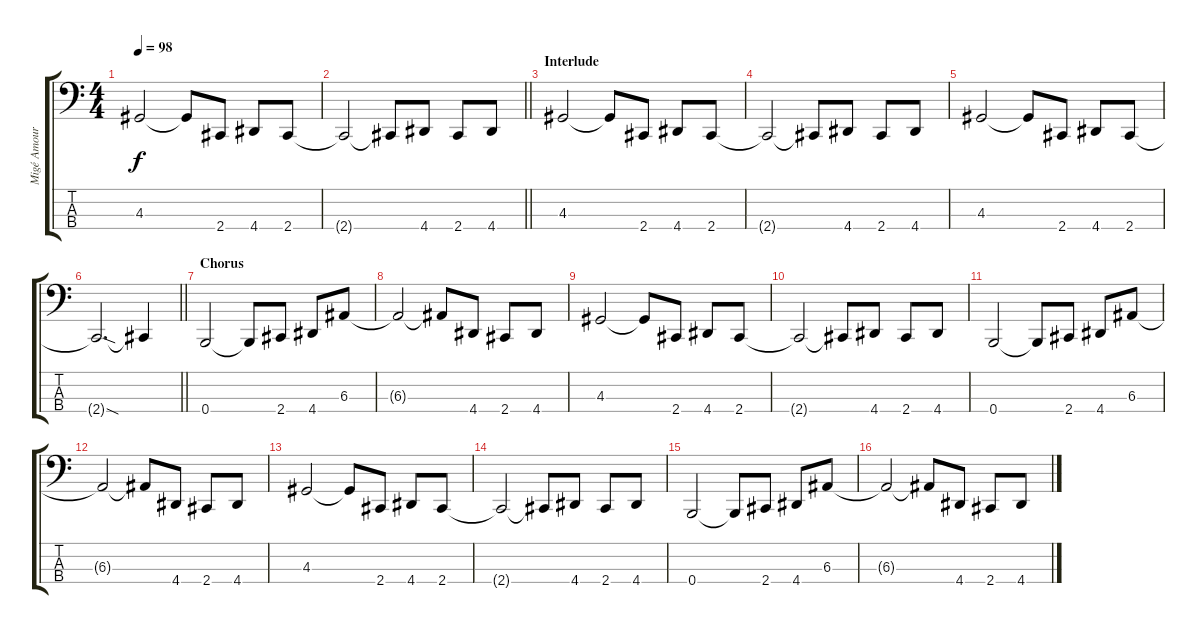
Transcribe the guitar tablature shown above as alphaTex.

\track ("Migé Amour (Bass)" "Migé Amour") {instrument electricbassfinger}
\staff {score tabs}
\tuning (D2 A1 E1 B0) {hide}
\ts (4 4)
\tempo 98
\clef f4
\ks c
4.3.2{dy f} 4.3{t}.8 2.4.8 4.4.8 2.4.8 |
\barLineRight lightlight
2.4{t}.2 2.4{t}.8 4.4.8 2.4.8 4.4.8 |
\section ("" "Interlude")
4.3.2 4.3{t}.8 2.4.8 4.4.8 2.4.8 |
2.4{t}.2 2.4{t}.8 4.4.8 2.4.8 4.4.8 |
4.3.2 4.3{t}.8 2.4.8 4.4.8 2.4.8 |
\barLineRight lightlight
2.4{sod t}.2{d} 2.4{t}.4 |
\section ("" "Chorus")
0.4.2 0.4{t}.8 2.4.8 4.4.8 6.3.8 |
6.3{t}.2 6.3{t}.8 4.4.8 2.4.8 4.4.8 |
4.3.2 4.3{t}.8 2.4.8 4.4.8 2.4.8 |
2.4{t}.2 2.4{t}.8 4.4.8 2.4.8 4.4.8 |
0.4.2 0.4{t}.8 2.4.8 4.4.8 6.3.8 |
6.3{t}.2 6.3{t}.8 4.4.8 2.4.8 4.4.8 |
4.3.2 4.3{t}.8 2.4.8 4.4.8 2.4.8 |
2.4{t}.2 2.4{t}.8 4.4.8 2.4.8 4.4.8 |
0.4.2 0.4{t}.8 2.4.8 4.4.8 6.3.8 |
6.3{t}.2 6.3{t}.8 4.4.8 2.4.8 4.4.8
